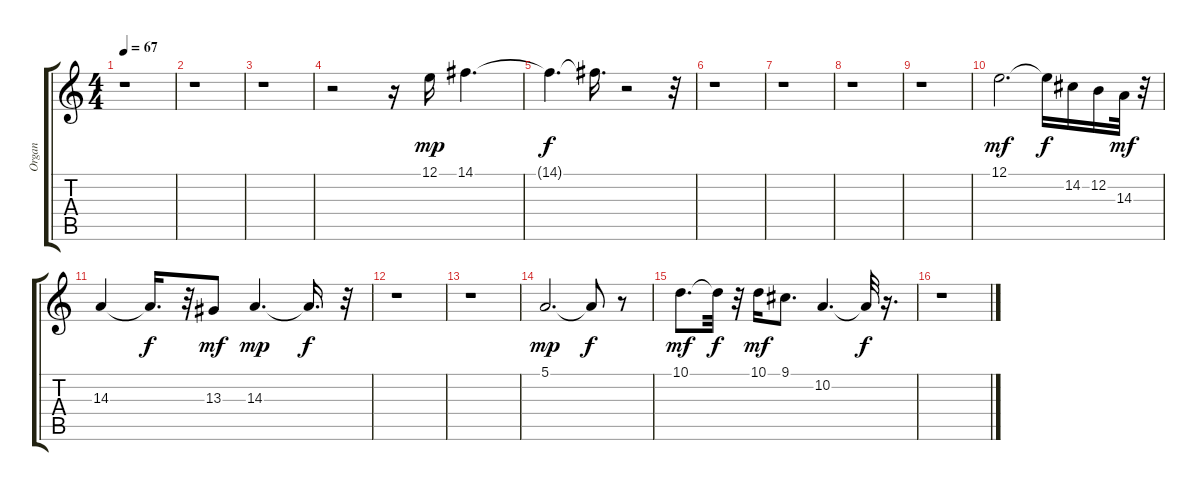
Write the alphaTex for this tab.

\track ("Organ" "Organ") {instrument rockorgan}
\staff {score tabs}
\tuning (E4 B3 G3 D3 A2 E2) {hide}
\ts (4 4)
\tempo 67
\clef g2
\ks c
r.1{dy f} |
r.1 |
r.1 |
r.2 r.16 12.1.16{dy mp} 14.1.4{d} |
14.1{t}.4{d dy f} 14.1{t}.16{d} r.2 r.32 |
r.1 |
r.1 |
r.1 |
r.1 |
12.1.2{d dy mf} 12.1{t}.16{dy f} 14.2.16 12.2.16 14.3.32{dy mf} r.32 |
14.3.4 14.3{t}.16{d dy f} r.32 13.3.8{dy mf} 14.3.4{d dy mp} 14.3{t}.16{d dy f} r.32 |
r.1 |
r.1 |
5.1.2{d dy mp} 5.1{t}.8{dy f} r.8 |
10.1.8{d dy mf} 10.1{t}.32{dy f} r.32 10.1.16{dy mf} 9.1.8{d} 10.2.4{d} 10.2{t}.32{dy f} r.16{d} |
r.1
